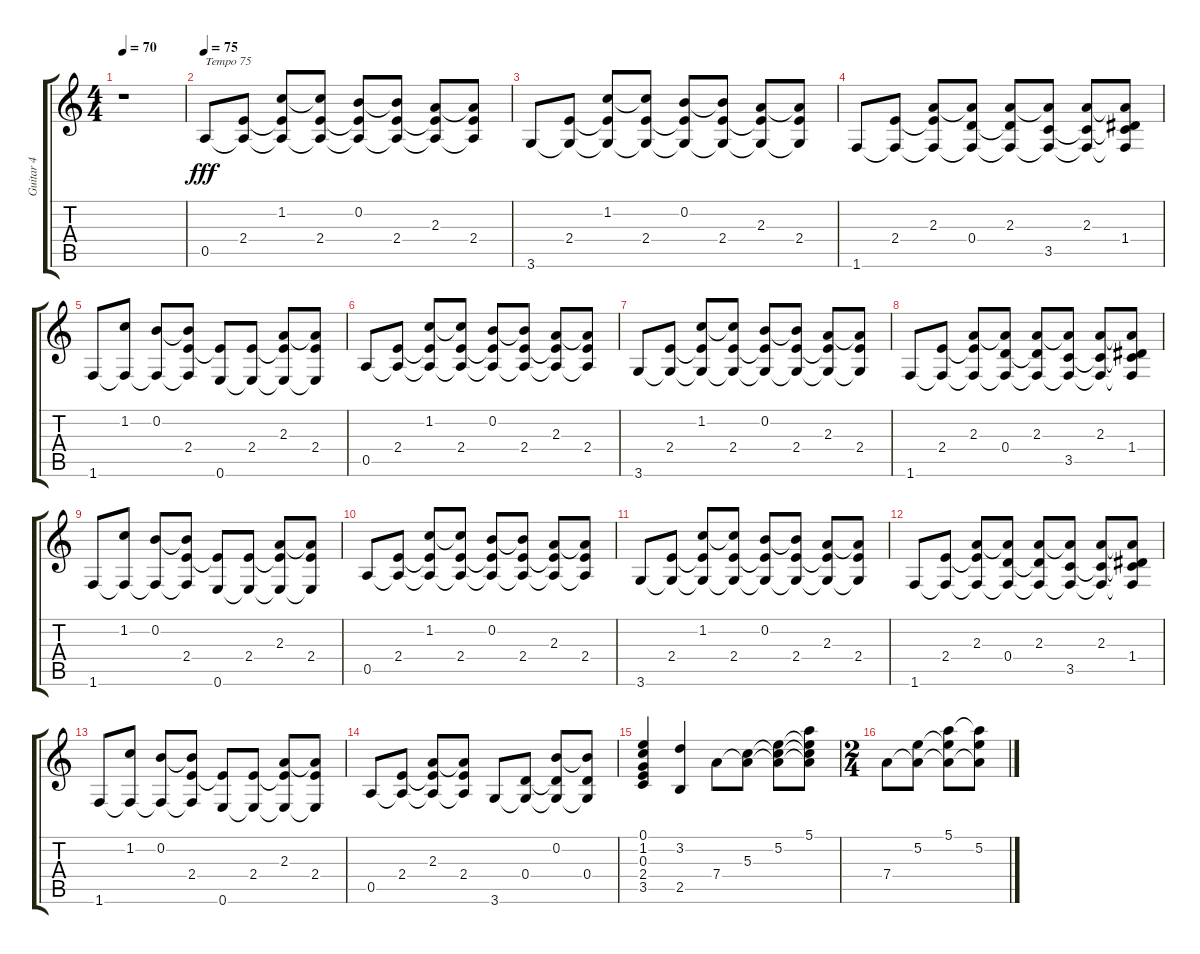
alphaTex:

\track ("Guitar 4" "Guitar 4") {instrument distortionguitar}
\staff {score tabs}
\tuning (E4 B3 G3 D3 A2 E2) {hide}
\ts (4 4)
\tempo 70
\clef g2
\ks c
r.1{dy f} |
\tempo 75
0.5.8{txt "Tempo 75" dy fff volume 8} (2.4 0.5{t}).8 (1.2 2.4{t} 0.5{t}).8 (1.2{t} 2.4 0.5{t}).8 (0.2 2.4{t} 0.5{t}).8 (0.2{t} 2.4 0.5{t}).8 (2.3 2.4{t} 0.5{t}).8 (2.3{t} 2.4 0.5{t}).8 |
3.6.8 (2.4 3.6{t}).8 (1.2 2.4{t} 3.6{t}).8 (1.2{t} 2.4 3.6{t}).8 (0.2 2.4{t} 3.6{t}).8 (0.2{t} 2.4 3.6{t}).8 (2.3 2.4{t} 3.6{t}).8 (2.3{t} 2.4 3.6{t}).8 |
1.6.8 (2.4 1.6{t}).8 (2.3 2.4{t} 1.6{t}).8 (2.3{t} 0.4 1.6{t}).8 (2.3 0.4{t} 1.6{t}).8 (2.3{t} 3.5 1.6{t}).8 (2.3 3.5{t} 1.6{t}).8 (2.3{t} 1.4 3.5{t} 1.6{t}).8 |
1.6.8 (1.2 1.6{t}).8 (0.2 1.6{t}).8 (0.2{t} 2.4 1.6{t}).8 (2.4{t} 0.6).8 (2.4 0.6{t}).8 (2.3 2.4{t} 0.6{t}).8 (2.3{t} 2.4 0.6{t}).8 |
0.5.8 (2.4 0.5{t}).8 (1.2 2.4{t} 0.5{t}).8 (1.2{t} 2.4 0.5{t}).8 (0.2 2.4{t} 0.5{t}).8 (0.2{t} 2.4 0.5{t}).8 (2.3 2.4{t} 0.5{t}).8 (2.3{t} 2.4 0.5{t}).8 |
3.6.8 (2.4 3.6{t}).8 (1.2 2.4{t} 3.6{t}).8 (1.2{t} 2.4 3.6{t}).8 (0.2 2.4{t} 3.6{t}).8 (0.2{t} 2.4 3.6{t}).8 (2.3 2.4{t} 3.6{t}).8 (2.3{t} 2.4 3.6{t}).8 |
1.6.8 (2.4 1.6{t}).8 (2.3 2.4{t} 1.6{t}).8 (2.3{t} 0.4 1.6{t}).8 (2.3 0.4{t} 1.6{t}).8 (2.3{t} 3.5 1.6{t}).8 (2.3 3.5{t} 1.6{t}).8 (2.3{t} 1.4 3.5{t} 1.6{t}).8 |
1.6.8 (1.2 1.6{t}).8 (0.2 1.6{t}).8 (0.2{t} 2.4 1.6{t}).8 (2.4{t} 0.6).8 (2.4 0.6{t}).8 (2.3 2.4{t} 0.6{t}).8 (2.3{t} 2.4 0.6{t}).8 |
0.5.8 (2.4 0.5{t}).8 (1.2 2.4{t} 0.5{t}).8 (1.2{t} 2.4 0.5{t}).8 (0.2 2.4{t} 0.5{t}).8 (0.2{t} 2.4 0.5{t}).8 (2.3 2.4{t} 0.5{t}).8 (2.3{t} 2.4 0.5{t}).8 |
3.6.8 (2.4 3.6{t}).8 (1.2 2.4{t} 3.6{t}).8 (1.2{t} 2.4 3.6{t}).8 (0.2 2.4{t} 3.6{t}).8 (0.2{t} 2.4 3.6{t}).8 (2.3 2.4{t} 3.6{t}).8 (2.3{t} 2.4 3.6{t}).8 |
1.6.8 (2.4 1.6{t}).8 (2.3 2.4{t} 1.6{t}).8 (2.3{t} 0.4 1.6{t}).8 (2.3 0.4{t} 1.6{t}).8 (2.3{t} 3.5 1.6{t}).8 (2.3 3.5{t} 1.6{t}).8 (2.3{t} 1.4 3.5{t} 1.6{t}).8 |
1.6.8 (1.2 1.6{t}).8 (0.2 1.6{t}).8 (0.2{t} 2.4 1.6{t}).8 (2.4{t} 0.6).8 (2.4 0.6{t}).8 (2.3 2.4{t} 0.6{t}).8 (2.3{t} 2.4 0.6{t}).8 |
0.5.8 (2.4 0.5{t}).8 (2.3 2.4{t} 0.5{t}).8 (2.3{t} 2.4 0.5{t}).8 3.6.8 (0.4 3.6{t}).8 (0.2 0.4{t} 3.6{t}).8 (0.2{t} 0.4 3.6{t}).8 |
(0.1 1.2 0.3 2.4 3.5).4 (3.2 2.5).4 7.4.8 (5.3 7.4{t}).8 (5.2 5.3{t} 7.4{t}).8 (5.1 5.2{t} 5.3{t} 7.4{t}).8 |
\ts (2 4)
7.4.8 (5.2 7.4{t}).8 (5.1 5.2{t} 7.4{t}).8 (5.1{t} 5.2 7.4{t}).8
